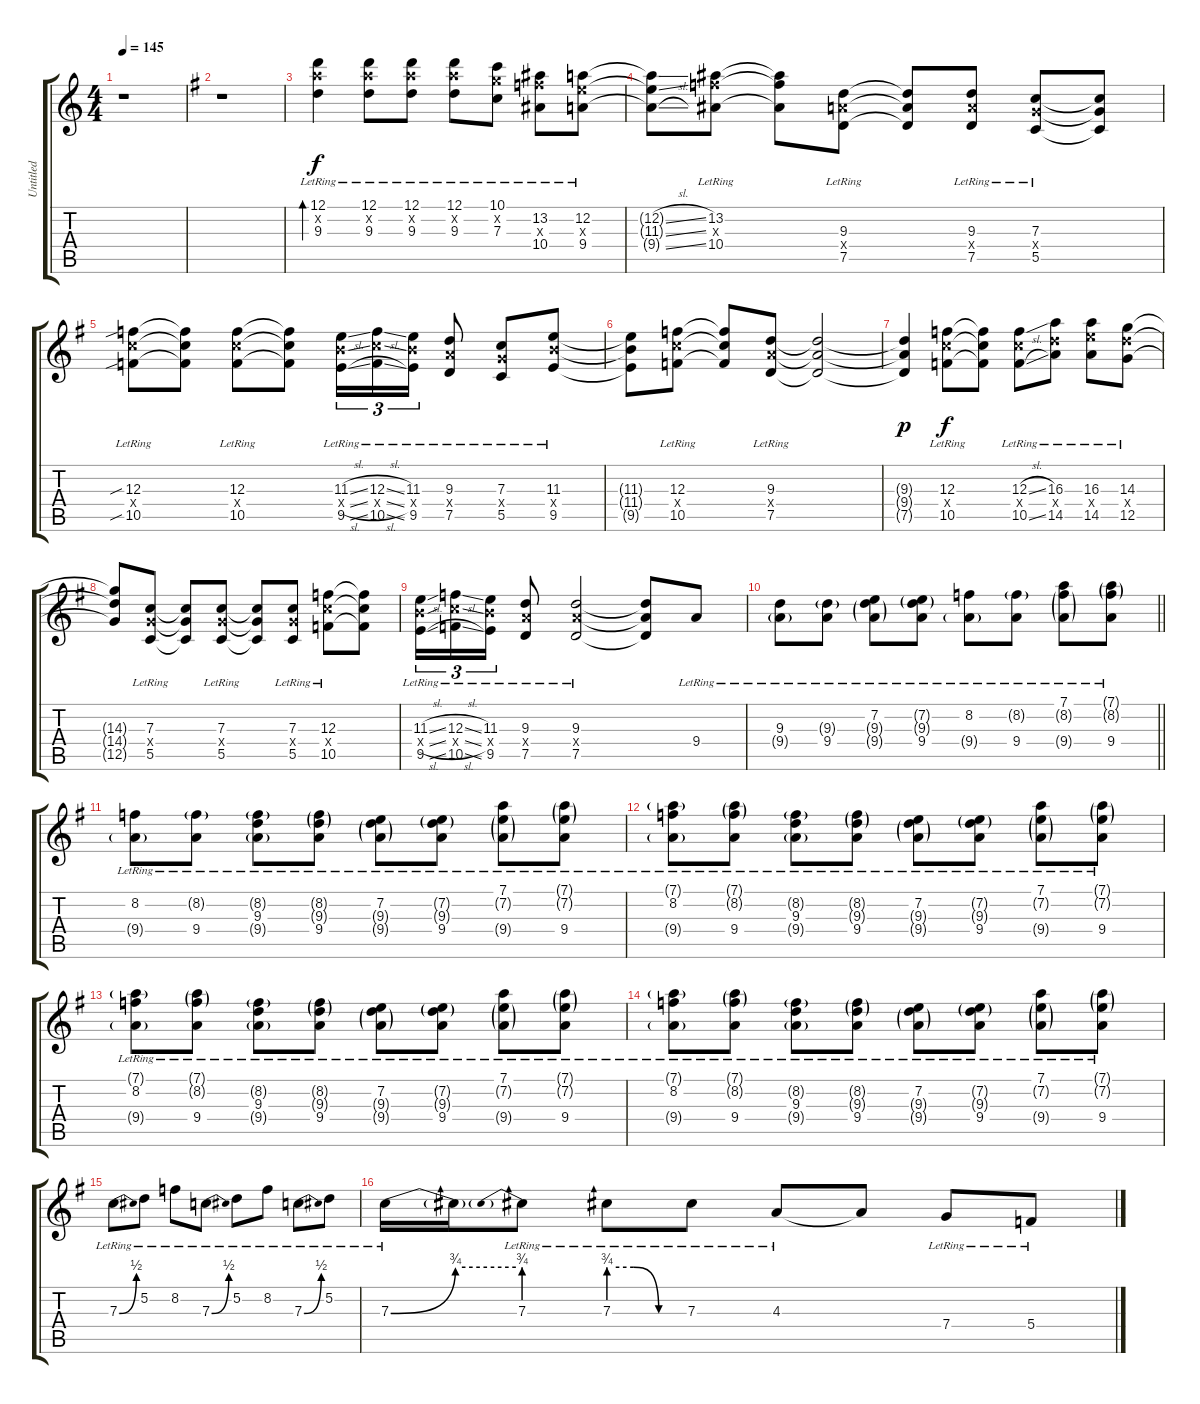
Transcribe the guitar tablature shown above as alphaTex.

\track ("Untitled" "Untitled") {instrument electricguitarjazz}
\staff {score tabs}
\tuning (D4 A3 F3 C3 G2 D2) {hide}
\ts (4 4)
\tempo 145
\clef g2
\ks c
r.1{dy f} |
\ks g
r.1 |
(12.1{lr} 12.2{x} 9.3{lr}).4{bd 30} (12.1{lr} 12.2{x} 9.3{lr}).8 (12.1{lr} 12.2{x} 9.3{lr}).8 (12.1{lr} 12.2{x} 9.3{lr}).8 (10.1{lr} 10.2{x} 7.3{lr}).8 (13.2{lr} 12.3{x} 10.4{lr}).8 (12.2{lr} 11.3{x} 9.4{lr}).8 |
(12.2{sl t} 11.3{sl t} 9.4{sl t}).8 (13.2{lr} 12.3{x} 10.4{lr}).8 (13.2{t} 12.3{t} 10.4{t}).8 (9.3{lr} 9.4{x} 7.5{lr}).8 (9.3{t} 9.4{t} 7.5{t}).8 (9.3{lr} 9.4{x} 7.5{lr}).8 (7.3{lr} 7.4{x} 5.5{lr}).8 (7.3{t} 7.4{t} 5.5{t}).8 |
(12.3{sib lr} 12.4{x} 10.5{sib lr}).8 (12.3{t} 12.4{t} 10.5{t}).8 (12.3{lr} 12.4{x} 10.5{lr}).8 (12.3{t} 12.4{t} 10.5{t}).8 (11.3{sl lr} 11.4{sl x} 9.5{sl lr}).16{tu (3 2)} (12.3{sl lr} 12.4{sl x} 10.5{sl lr}).16{tu (3 2)} (11.3{lr} 11.4{x} 9.5{lr}).16{tu (3 2)} (9.3{lr} 9.4{x} 7.5{lr}).8 (7.3{lr} 7.4{x} 5.5{lr}).8 (11.3{lr} 11.4{x} 9.5{lr}).8 |
(11.3{t} 11.4{t} 9.5{t}).8 (12.3{lr} 12.4{x} 10.5{lr}).8 (12.3{t} 12.4{t} 10.5{t}).8 (9.3{lr} 9.4{x} 7.5{lr}).8 (9.3{t} 9.4{t} 7.5{t}).2 |
(9.3{t} 9.4{t} 7.5{t}).4{dy p} (12.3{lr} 12.4{x} 10.5{lr}).8{dy f} (12.3{t} 12.4{t} 10.5{t}).8 (12.3{sl lr} 12.4{x} 10.5{sl lr}).8 (16.3{lr} 14.4{x} 14.5{lr}).8 (16.3{lr} 16.4{x} 14.5{lr}).8 (14.3{lr} 14.4{x} 12.5{lr}).8 |
(14.3{t} 14.4{t} 12.5{t}).8 (7.3{lr} 7.4{x} 5.5{lr}).8 (7.3{t} 7.4{t} 5.5{t}).8 (7.3{lr} 7.4{x} 5.5{lr}).8 (7.3{t} 7.4{t} 5.5{t}).8 (7.3{lr} 7.4{x} 5.5{lr}).8 (12.3{lr} 12.4{x} 10.5{lr}).8 (12.3{t} 12.4{t} 10.5{t}).8 |
(11.3{sl lr} 11.4{sl x} 9.5{sl lr}).16{tu (3 2)} (12.3{sl lr} 12.4{sl x} 10.5{sl lr}).16{tu (3 2)} (11.3{lr} 11.4{x} 9.5{lr}).16{tu (3 2)} (9.3{lr} 9.4{x} 7.5{lr}).8 (9.3{lr} 9.4{x} 7.5{lr}).2 (9.3{t} 9.4{t} 7.5{t}).8 9.4{lr}.8 |
\barLineRight lightlight
(9.3{lr} 9.4{g lr}).8 (9.3{g lr} 9.4{lr}).8 (7.2{lr} 9.3{g lr} 9.4{g lr}).8 (7.2{g lr} 9.3{g lr} 9.4{lr}).8 (8.2{lr} 9.4{g lr}).8 (8.2{g lr} 9.4{lr}).8 (7.1{lr} 8.2{g lr} 9.4{g lr}).8 (7.1{g lr} 8.2{g lr} 9.4{lr}).8 |
(8.2{lr} 9.4{g lr}).8 (8.2{g lr} 9.4{lr}).8 (8.2{g lr} 9.3{lr} 9.4{g lr}).8 (8.2{g lr} 9.3{g lr} 9.4{lr}).8 (7.2{lr} 9.3{g lr} 9.4{g lr}).8 (7.2{g lr} 9.3{g lr} 9.4{lr}).8 (7.1{lr} 7.2{g lr} 9.4{g lr}).8 (7.1{g lr} 7.2{g lr} 9.4{lr}).8 |
(7.1{g lr} 8.2{lr} 9.4{g lr}).8 (7.1{g lr} 8.2{g lr} 9.4{lr}).8 (8.2{g lr} 9.3{lr} 9.4{g lr}).8 (8.2{g lr} 9.3{g lr} 9.4{lr}).8 (7.2{lr} 9.3{g lr} 9.4{g lr}).8 (7.2{g lr} 9.3{g lr} 9.4{lr}).8 (7.1{lr} 7.2{g lr} 9.4{g lr}).8 (7.1{g lr} 7.2{g lr} 9.4{lr}).8 |
(7.1{g lr} 8.2{lr} 9.4{g lr}).8 (7.1{g lr} 8.2{g lr} 9.4{lr}).8 (8.2{g lr} 9.3{lr} 9.4{g lr}).8 (8.2{g lr} 9.3{g lr} 9.4{lr}).8 (7.2{lr} 9.3{g lr} 9.4{g lr}).8 (7.2{g lr} 9.3{g lr} 9.4{lr}).8 (7.1{lr} 7.2{g lr} 9.4{g lr}).8 (7.1{g lr} 7.2{g lr} 9.4{lr}).8 |
(7.1{g lr} 8.2{lr} 9.4{g lr}).8 (7.1{g lr} 8.2{g lr} 9.4{lr}).8 (8.2{g lr} 9.3{lr} 9.4{g lr}).8 (8.2{g lr} 9.3{g lr} 9.4{lr}).8 (7.2{lr} 9.3{g lr} 9.4{g lr}).8 (7.2{g lr} 9.3{g lr} 9.4{lr}).8 (7.1{lr} 7.2{g lr} 9.4{g lr}).8 (7.1{g lr} 7.2{g lr} 9.4{lr}).8 |
7.3{be (bend 0 0 60 2) lr}.8 5.2{lr}.8 8.2{lr}.8 7.3{be (bend 0 0 60 2) lr}.8 5.2{lr}.8 8.2{lr}.8 7.3{be (bend 0 0 60 2) lr}.8 5.2{lr}.8 |
7.3{be (bend 0 0 60 3) lr}.16 7.3{be (hold 0 3 60 3) t}.16 7.3{be (prebend 0 3 60 3) lr}.8 7.3{be (custom 0 3 20 3 40 0 60 0) lr}.8 7.3{lr}.8 4.3{lr}.8 4.3{t}.8 7.4{lr}.8 5.4{lr}.8
